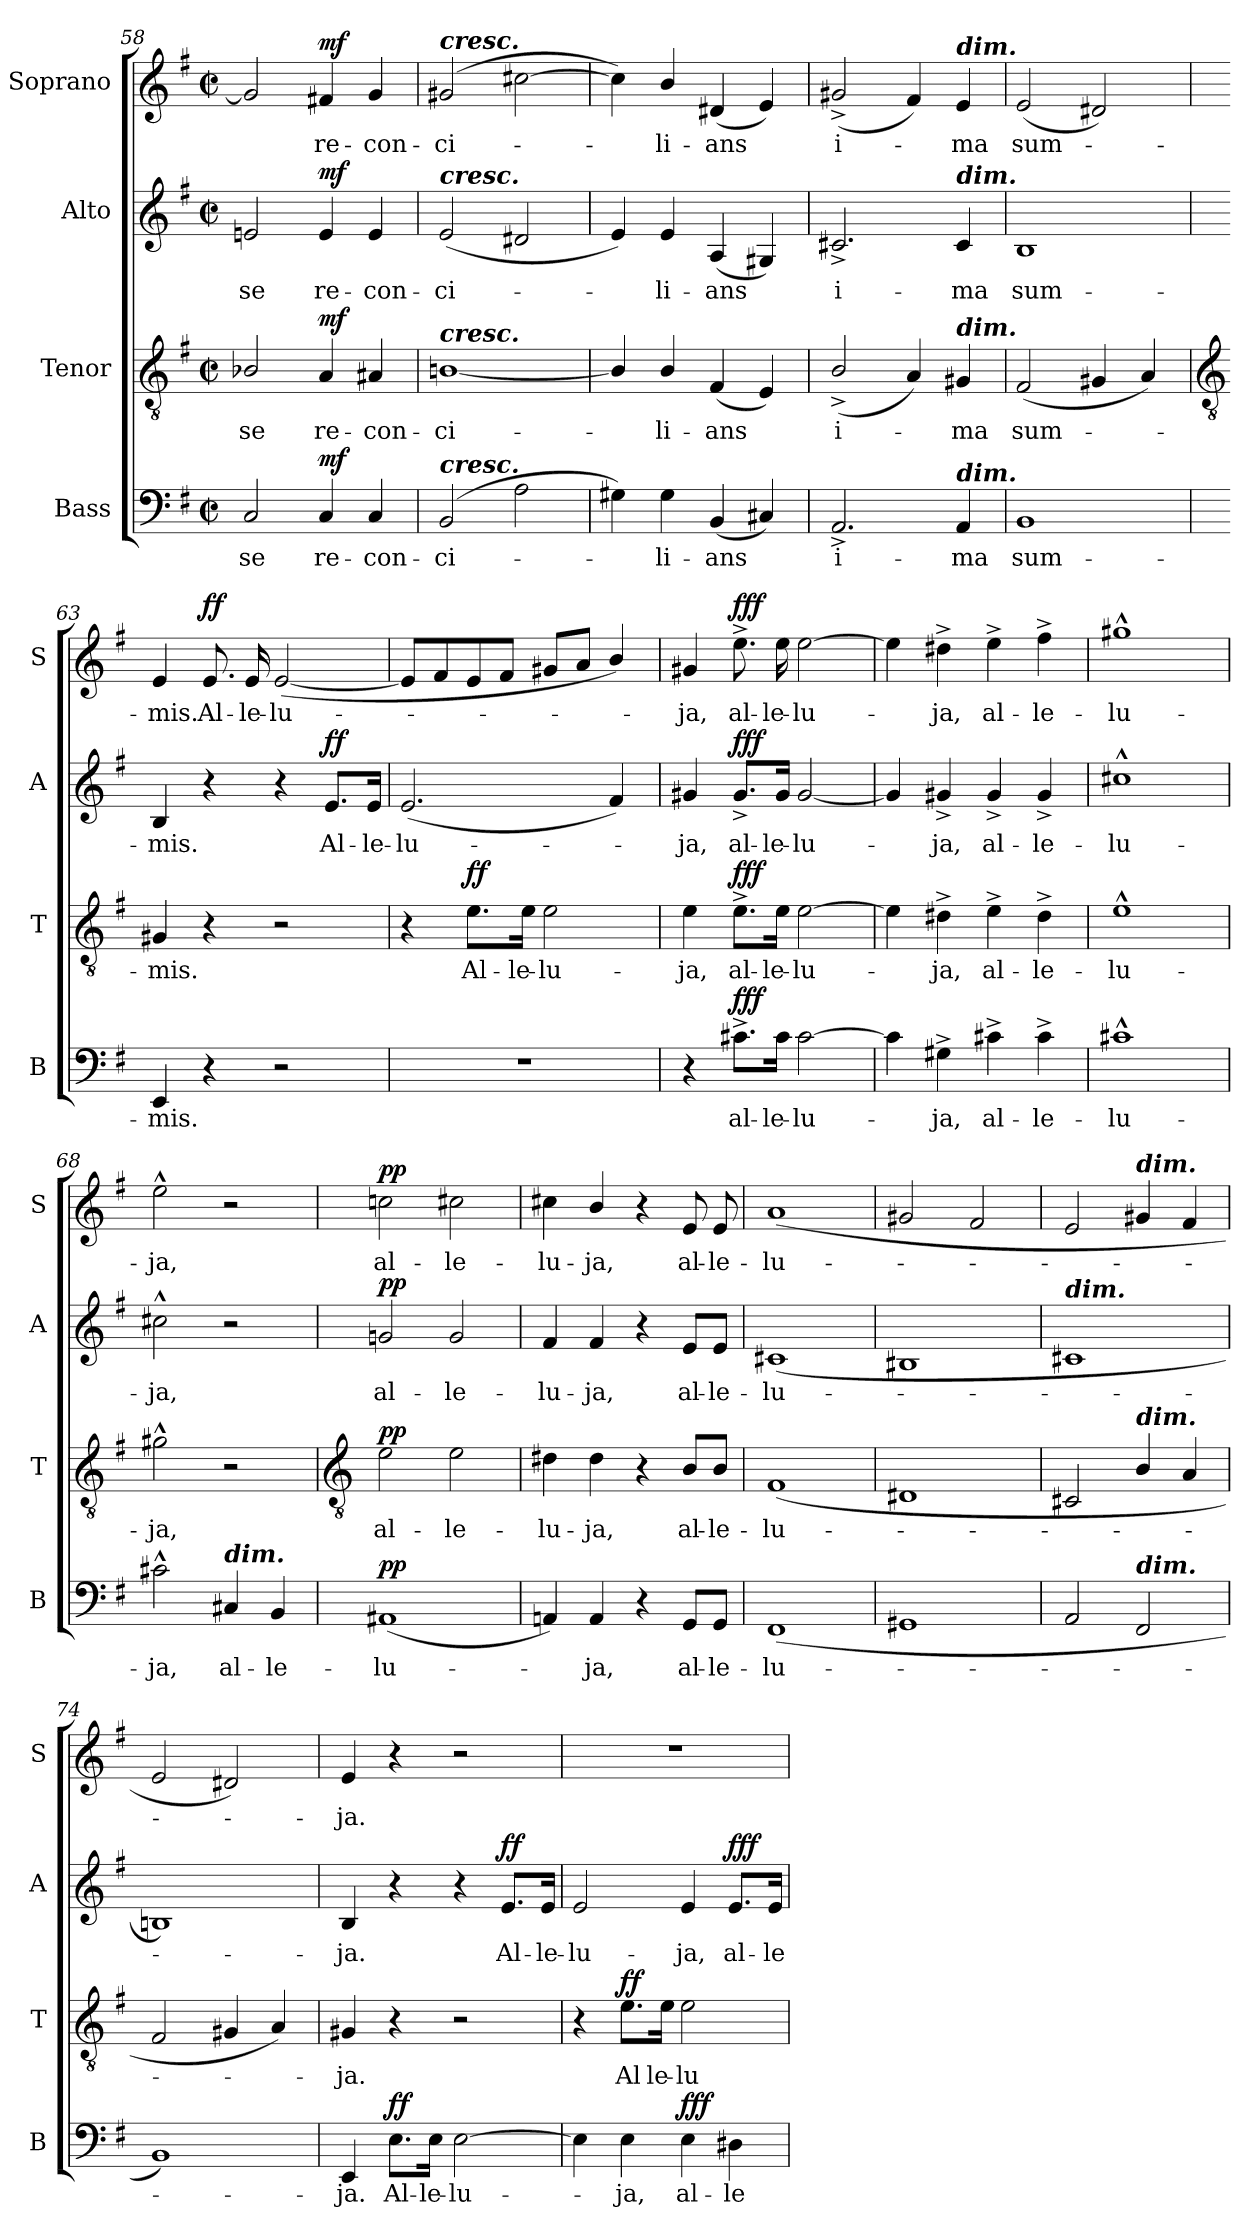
**kern	**text	**dynam	**kern	**text	**dynam	**kern	**text	**dynam	**kern	**text	**dynam
*part4	*part4	*part4	*part3	*part3	*part3	*part2	*part2	*part2	*part1	*part1	*part1
*staff4	*staff4	*staff4	*staff3	*staff3	*staff3	*staff2	*staff2	*staff2	*staff1	*staff1	*staff1
*I"Bass	*	*	*I"Tenor	*	*	*I"Alto	*	*	*I"Soprano	*	*
*I'B	*	*	*I'T	*	*	*I'A	*	*	*I'S	*	*
*clefF4	*	*	*clefGv2	*	*	*clefG2	*	*	*clefG2	*	*
*k[f#]	*	*	*k[f#]	*	*	*k[f#]	*	*	*k[f#]	*	*
*G:	*	*	*G:	*	*	*G:	*	*	*G:	*	*
*M2/2	*	*	*M2/2	*	*	*M2/2	*	*	*M2/2	*	*
*met(c|)	*	*	*met(c|)	*	*	*met(c|)	*	*	*met(c|)	*	*
=58	=58	=58	=58	=58	=58	=58	=58	=58	=58	=58	=58
!	!LO:LY:b	!	!	!LO:LY:b	!	!	!LO:LY:b	!	!	!	!
2C	se	.	2B-X/	se	.	2en	se	.	2g]	.	.
!	!LO:LY:b	!LO:DY:b	!	!LO:LY:b	!LO:DY:b	!	!LO:LY:b	!LO:DY:b	!	!LO:LY:b	!LO:DY:b
4C	re-	mf	4A	re-	mf	4e	re-	mf	4f#X	re-	mf
!	!LO:LY:b	!	!	!LO:LY:b	!	!	!LO:LY:b	!	!	!LO:LY:b	!
4C	-con-	.	4A#X	-con-	.	4e	-con-	.	4g	-con-	.
=59	=59	=59	=59	=59	=59	=59	=59	=59	=59	=59	=59
!	!	!	!	!	!	!	!	!	!LO:TX:a:Bi:t=cresc.	!	!
!	!	!	!	!	!	!LO:TX:a:Bi:t=cresc.	!	!	!	!	!
!	!	!	!LO:TX:a:Bi:t=cresc.	!	!	!	!	!	!	!	!
!LO:TX:a:Bi:t=cresc.	!	!	!	!	!	!	!	!	!	!	!
!	!LO:LY:b	!	!	!LO:LY:b	!	!	!LO:LY:b	!	!	!LO:LY:b	!
(<2BB	-ci-	.	[1Bn/	-ci-	.	(<2e	-ci-	.	(>2g#X	-ci-	.
2A	.	.	.	.	.	2d#X	.	.	[2cc#X	.	.
=60	=60	=60	=60	=60	=60	=60	=60	=60	=60	=60	=60
4G#X)	.	.	4B/]	.	.	4e)	.	.	4cc#])	.	.
!	!LO:LY:b	!	!	!LO:LY:b	!	!	!LO:LY:b	!	!	!LO:LY:b	!
4G#	li-	.	4B/	li-	.	4e	li-	.	4b/	li-	.
!	!LO:LY:b	!	!	!LO:LY:b	!	!	!LO:LY:b	!	!	!LO:LY:b	!
(<4BB	-ans	.	(<4F#	-ans	.	(<4A	-ans	.	(<4d#X	-ans	.
4C#X)	.	.	4E)	.	.	4G#X)	.	.	4e)	.	.
=61	=61	=61	=61	=61	=61	=61	=61	=61	=61	=61	=61
!	!LO:LY:b	!	!	!LO:LY:b	!	!	!LO:LY:b	!	!	!LO:LY:b	!
2.AA^	i-	.	(<2B^/	i-	.	2.c#X^	i-	.	(<2g#X^	i-	.
.	.	.	4A)	.	.	.	.	.	4f#)	.	.
!	!	!	!	!	!	!	!	!	!LO:TX:a:Bi:t=dim.	!	!
!	!	!	!	!	!	!LO:TX:a:Bi:t=dim.	!	!	!	!	!
!	!	!	!LO:TX:a:Bi:t=dim.	!	!	!	!	!	!	!	!
!LO:TX:a:Bi:t=dim.	!	!	!	!	!	!	!	!	!	!	!
!	!LO:LY:b	!	!	!LO:LY:b	!	!	!LO:LY:b	!	!	!LO:LY:b	!
4AA	-ma	.	4G#X	ma	.	4c#	-ma	.	4e	ma	.
=62	=62	=62	=62	=62	=62	=62	=62	=62	=62	=62	=62
!	!LO:LY:b	!	!	!LO:LY:b	!	!	!LO:LY:b	!	!	!LO:LY:b	!
1BB	sum-	.	(<2F#	sum-	.	1B	sum-	.	(<2e	sum-	.
.	.	.	4G#X	.	.	.	.	.	2d#X)	.	.
.	.	.	4A)	.	.	.	.	.	.	.	.
!!LO:LB:g=z
=63	=63	=63	=63	=63	=63	=63	=63	=63	=63	=63	=63
*	*	*	*clefGv2	*	*	*	*	*	*	*	*
!	!LO:LY:b	!	!	!LO:LY:b	!	!	!LO:LY:b	!	!	!LO:LY:b	!
4EE	-mis.	.	4G#X	mis.	.	4B	-mis.	.	4e	mis.	.
!	!	!	!	!	!	!	!	!	!	!LO:LY:b	!LO:DY:b
4r	.	.	4r	.	.	4r	.	.	8.e	Al-	ff
!	!	!	!	!	!	!	!	!	!	!LO:LY:b	!
.	.	.	.	.	.	.	.	.	16e	-le-	.
!	!	!	!	!	!	!	!	!	!	!LO:LY:b	!
2r	.	.	2r	.	.	4r	.	.	(<[2e	-lu-	.
!	!	!	!	!	!	!	!LO:LY:b	!LO:DY:b	!	!	!
.	.	.	.	.	.	8.e/L	Al-	ff	.	.	.
!	!	!	!	!	!	!	!LO:LY:b	!	!	!	!
.	.	.	.	.	.	16e/Jk	-le-	.	.	.	.
=64	=64	=64	=64	=64	=64	=64	=64	=64	=64	=64	=64
!	!	!	!	!	!	!	!LO:LY:b	!	!	!	!
1r	.	.	4r	.	.	(<2.e	-lu-	.	8eL]	.	.
.	.	.	.	.	.	.	.	.	8f#	.	.
!	!	!	!	!LO:LY:b	!LO:DY:b	!	!	!	!	!	!
.	.	.	8.e\L	Al-	ff	.	.	.	8e	.	.
.	.	.	.	.	.	.	.	.	8f#J	.	.
!	!	!	!	!LO:LY:b	!	!	!	!	!	!	!
.	.	.	16e\Jk	-le-	.	.	.	.	.	.	.
!	!	!	!	!LO:LY:b	!	!	!	!	!	!	!
.	.	.	2e	-lu-	.	.	.	.	8g#XL	.	.
.	.	.	.	.	.	.	.	.	8aJ	.	.
.	.	.	.	.	.	4f#)	.	.	4b/)	.	.
=65	=65	=65	=65	=65	=65	=65	=65	=65	=65	=65	=65
!	!	!	!	!LO:LY:b	!	!	!LO:LY:b	!	!	!LO:LY:b	!
4r	.	.	4e	-ja,	.	4g#X	ja,	.	4g#X	ja,	.
!	!LO:LY:b	!LO:DY:b	!	!LO:LY:b	!LO:DY:b	!	!LO:LY:b	!LO:DY:b	!	!LO:LY:b	!LO:DY:b
8.c#X^\L	al-	fff	8.e^\L	al-	fff	8.g#^/L	al-	fff	8.ee^	al-	fff
!	!LO:LY:b	!	!	!LO:LY:b	!	!	!LO:LY:b	!	!	!LO:LY:b	!
16c#\Jk	-le-	.	16e\Jk	-le-	.	16g#/Jk	-le-	.	16ee	-le-	.
!	!LO:LY:b	!	!	!LO:LY:b	!	!	!LO:LY:b	!	!	!LO:LY:b	!
[2c#	-lu-	.	[2e	-lu-	.	[2g#	-lu-	.	[2ee	-lu-	.
=66	=66	=66	=66	=66	=66	=66	=66	=66	=66	=66	=66
4c#]	.	.	4e]	.	.	4g#]	.	.	4ee]	.	.
!	!LO:LY:b	!	!	!LO:LY:b	!	!	!LO:LY:b	!	!	!LO:LY:b	!
4G#X^	ja,	.	4d#X^	ja,	.	4g#X^	ja,	.	4dd#X^	ja,	.
!	!LO:LY:b	!	!	!LO:LY:b	!	!	!LO:LY:b	!	!	!LO:LY:b	!
4c#X^	al-	.	4e^	al-	.	4g#^	al-	.	4ee^	al-	.
!	!LO:LY:b	!	!	!LO:LY:b	!	!	!LO:LY:b	!	!	!LO:LY:b	!
4c#^	-le-	.	4d#^	-le-	.	4g#^	-le-	.	4ff#^	-le-	.
=67	=67	=67	=67	=67	=67	=67	=67	=67	=67	=67	=67
!	!LO:LY:b	!	!	!LO:LY:b	!	!	!LO:LY:b	!	!	!LO:LY:b	!
1c#X^^	-lu-	.	1e^^	-lu-	.	1cc#X^^	-lu-	.	1gg#X^^	-lu-	.
=68	=68	=68	=68	=68	=68	=68	=68	=68	=68	=68	=68
!	!LO:LY:b	!	!	!LO:LY:b	!	!	!LO:LY:b	!	!	!LO:LY:b	!
2c#X^^	-ja,	.	2g#X^^	-ja,	.	2cc#X^^	-ja,	.	2ee^^	-ja,	.
!LO:TX:a:Bi:t=dim.	!	!	!	!	!	!	!	!	!	!	!
!	!LO:LY:b	!	!	!	!	!	!	!	!	!	!
4C#X	al-	.	2r	.	.	2r	.	.	2r	.	.
!	!LO:LY:b	!	!	!	!	!	!	!	!	!	!
4BB	-le-	.	.	.	.	.	.	.	.	.	.
!!LO:LB:g=z
=69	=69	=69	=69	=69	=69	=69	=69	=69	=69	=69	=69
*	*	*	*clefGv2	*	*	*	*	*	*	*	*
!	!LO:LY:b	!LO:DY:b	!	!LO:LY:b	!LO:DY:b	!	!LO:LY:b	!LO:DY:b	!	!LO:LY:b	!LO:DY:b
(<1AA#X	lu-	pp	2e	al-	pp	2gn	al-	pp	2ccn	al-	pp
!	!	!	!	!LO:LY:b	!	!	!LO:LY:b	!	!	!LO:LY:b	!
.	.	.	2e	-le-	.	2g	-le-	.	2cc#X	-le-	.
=70	=70	=70	=70	=70	=70	=70	=70	=70	=70	=70	=70
!	!	!	!	!LO:LY:b	!	!	!LO:LY:b	!	!	!LO:LY:b	!
4AAn)	.	.	4d#X	-lu-	.	4f#	-lu-	.	4cc#X	-lu-	.
!	!LO:LY:b	!	!	!LO:LY:b	!	!	!LO:LY:b	!	!	!LO:LY:b	!
4AA	ja,	.	4d#	-ja,	.	4f#	-ja,	.	4b/	-ja,	.
4r	.	.	4r	.	.	4r	.	.	4r	.	.
!	!LO:LY:b	!	!	!LO:LY:b	!	!	!LO:LY:b	!	!	!LO:LY:b	!
8GG/L	al-	.	8B/L	al-	.	8e/L	al-	.	8e	al-	.
!	!LO:LY:b	!	!	!LO:LY:b	!	!	!LO:LY:b	!	!	!LO:LY:b	!
8GG/J	-le-	.	8B/J	-le-	.	8e/J	-le-	.	8e	-le-	.
=71	=71	=71	=71	=71	=71	=71	=71	=71	=71	=71	=71
!	!LO:LY:b	!	!	!LO:LY:b	!	!	!LO:LY:b	!	!	!LO:LY:b	!
(<1FF#	-lu-	.	(<1F#	-lu-	.	(<1c#X	-lu-	.	(<1a	-lu-	.
=72	=72	=72	=72	=72	=72	=72	=72	=72	=72	=72	=72
1GG#X	.	.	1D#X	.	.	1B#X	.	.	2g#X	.	.
.	.	.	.	.	.	.	.	.	2f#	.	.
=73	=73	=73	=73	=73	=73	=73	=73	=73	=73	=73	=73
!	!	!	!	!	!	!LO:TX:a:Bi:t=dim.	!	!	!	!	!
2AA	.	.	2C#X	.	.	1c#X	.	.	2e	.	.
!	!	!	!	!	!	!	!	!	!LO:TX:a:Bi:t=dim.	!	!
!	!	!	!LO:TX:a:Bi:t=dim.	!	!	!	!	!	!	!	!
!LO:TX:a:Bi:t=dim.	!	!	!	!	!	!	!	!	!	!	!
2FF#	.	.	4B/	.	.	.	.	.	4g#X	.	.
.	.	.	4A	.	.	.	.	.	4f#	.	.
=74	=74	=74	=74	=74	=74	=74	=74	=74	=74	=74	=74
1BB)	.	.	2F#	.	.	1Bn)	.	.	2e	.	.
.	.	.	4G#X	.	.	.	.	.	2d#X)	.	.
.	.	.	4A)	.	.	.	.	.	.	.	.
=75	=75	=75	=75	=75	=75	=75	=75	=75	=75	=75	=75
!	!LO:LY:b	!	!	!LO:LY:b	!	!	!LO:LY:b	!	!	!LO:LY:b	!
4EE	ja.	.	4G#X	ja.	.	4B	ja.	.	4e	ja.	.
!	!LO:LY:b	!LO:DY:b	!	!	!	!	!	!	!	!	!
8.E\L	Al-	ff	4r	.	.	4r	.	.	4r	.	.
!	!LO:LY:b	!	!	!	!	!	!	!	!	!	!
16E\Jk	-le-	.	.	.	.	.	.	.	.	.	.
!	!LO:LY:b	!	!	!	!	!	!	!	!	!	!
[2E	-lu-	.	2r	.	.	4r	.	.	2r	.	.
!	!	!	!	!	!	!	!LO:LY:b	!LO:DY:b	!	!	!
.	.	.	.	.	.	8.e/L	Al-	ff	.	.	.
!	!	!	!	!	!	!	!LO:LY:b	!	!	!	!
.	.	.	.	.	.	16e/Jk	-le-	.	.	.	.
=76	=76	=76	=76	=76	=76	=76	=76	=76	=76	=76	=76
!	!	!	!	!	!	!	!LO:LY:b	!	!	!	!
4E]	.	.	4r	.	.	2e	-lu-	.	1r	.	.
!	!LO:LY:b	!	!	!LO:LY:b	!LO:DY:b	!	!	!	!	!	!
4E	-ja,	.	8.e\L	Al	ff	.	.	.	.	.	.
!	!	!	!	!LO:LY:b	!	!	!	!	!	!	!
.	.	.	16e\Jk	le-	.	.	.	.	.	.	.
!	!LO:LY:b	!LO:DY:b	!	!LO:LY:b	!	!	!LO:LY:b	!	!	!	!
4E	al-	fff	2e	-lu-	.	4e	-ja,	.	.	.	.
!	!LO:LY:b	!	!	!	!	!	!LO:LY:b	!LO:DY:b	!	!	!
4D#X	-le-	.	.	.	.	8.e/L	al-	fff	.	.	.
!	!	!	!	!	!	!	!LO:LY:b	!	!	!	!
.	.	.	.	.	.	16e/Jk	-le-	.	.	.	.
=	=	=	=	=	=	=	=	=	=	=	=
*-	*-	*-	*-	*-	*-	*-	*-	*-	*-	*-	*-
